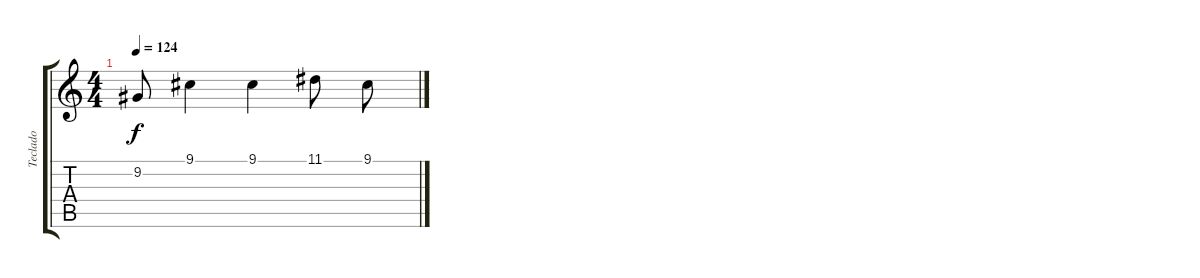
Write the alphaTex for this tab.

\track ("Teclado" "Teclado") {instrument lead2sawtooth}
\staff {score tabs}
\tuning (E4 B3 G3 D3 A2 E2) {hide}
\ts (4 4)
\tempo 124
\clef g2
\ks c
9.2.8{dy f} 9.1.4 9.1.4 11.1.8 9.1.8
